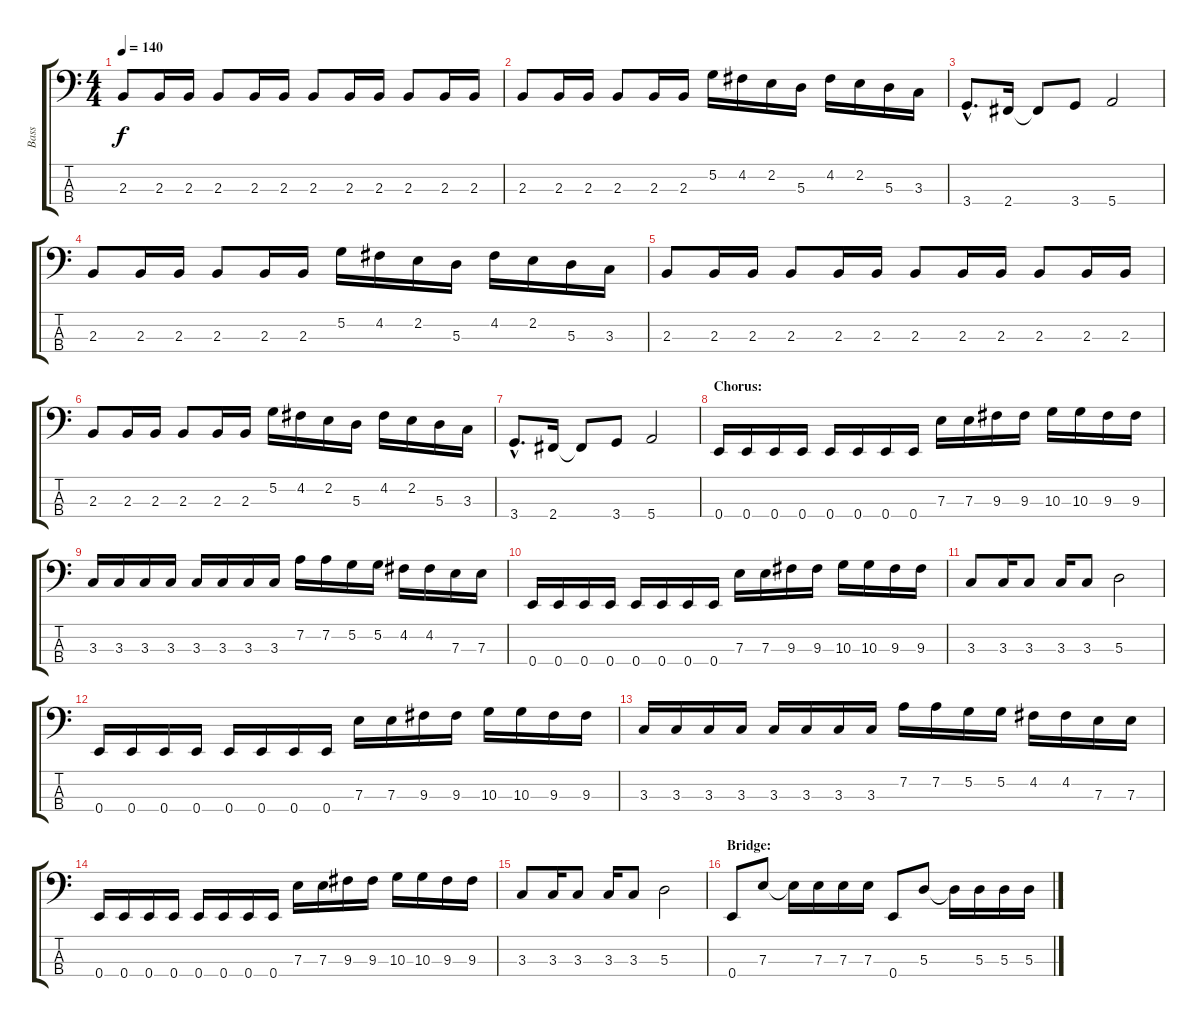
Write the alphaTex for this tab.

\track ("Bass" "Bass") {instrument electricbasspick}
\staff {score tabs}
\tuning (G2 D2 A1 E1) {hide}
\ts (4 4)
\tempo 140
\clef f4
\ks c
2.3.8{dy f} 2.3.16 2.3.16 2.3.8 2.3.16 2.3.16 2.3.8 2.3.16 2.3.16 2.3.8 2.3.16 2.3.16 |
2.3.8 2.3.16 2.3.16 2.3.8 2.3.16 2.3.16 5.2.16 4.2.16 2.2.16 5.3.16 4.2.16 2.2.16 5.3.16 3.3.16 |
3.4{hac}.8{d} 2.4.16 2.4{t}.8 3.4.8 5.4.2 |
2.3.8 2.3.16 2.3.16 2.3.8 2.3.16 2.3.16 5.2.16 4.2.16 2.2.16 5.3.16 4.2.16 2.2.16 5.3.16 3.3.16 |
2.3.8 2.3.16 2.3.16 2.3.8 2.3.16 2.3.16 2.3.8 2.3.16 2.3.16 2.3.8 2.3.16 2.3.16 |
2.3.8 2.3.16 2.3.16 2.3.8 2.3.16 2.3.16 5.2.16 4.2.16 2.2.16 5.3.16 4.2.16 2.2.16 5.3.16 3.3.16 |
3.4{hac}.8{d} 2.4.16 2.4{t}.8 3.4.8 5.4.2 |
\section ("" "Chorus:")
0.4.16 0.4.16 0.4.16 0.4.16 0.4.16 0.4.16 0.4.16 0.4.16 7.3.16 7.3.16 9.3.16 9.3.16 10.3.16 10.3.16 9.3.16 9.3.16 |
3.3.16 3.3.16 3.3.16 3.3.16 3.3.16 3.3.16 3.3.16 3.3.16 7.2.16 7.2.16 5.2.16 5.2.16 4.2.16 4.2.16 7.3.16 7.3.16 |
0.4.16 0.4.16 0.4.16 0.4.16 0.4.16 0.4.16 0.4.16 0.4.16 7.3.16 7.3.16 9.3.16 9.3.16 10.3.16 10.3.16 9.3.16 9.3.16 |
3.3.8 3.3.16 3.3.8 3.3.16 3.3.8 5.3.2 |
0.4.16 0.4.16 0.4.16 0.4.16 0.4.16 0.4.16 0.4.16 0.4.16 7.3.16 7.3.16 9.3.16 9.3.16 10.3.16 10.3.16 9.3.16 9.3.16 |
3.3.16 3.3.16 3.3.16 3.3.16 3.3.16 3.3.16 3.3.16 3.3.16 7.2.16 7.2.16 5.2.16 5.2.16 4.2.16 4.2.16 7.3.16 7.3.16 |
0.4.16 0.4.16 0.4.16 0.4.16 0.4.16 0.4.16 0.4.16 0.4.16 7.3.16 7.3.16 9.3.16 9.3.16 10.3.16 10.3.16 9.3.16 9.3.16 |
3.3.8 3.3.16 3.3.8 3.3.16 3.3.8 5.3.2 |
\section ("" "Bridge:")
0.4.8 7.3.8 7.3{t}.16 7.3.16 7.3.16 7.3.16 0.4.8 5.3.8 5.3{t}.16 5.3.16 5.3.16 5.3.16
